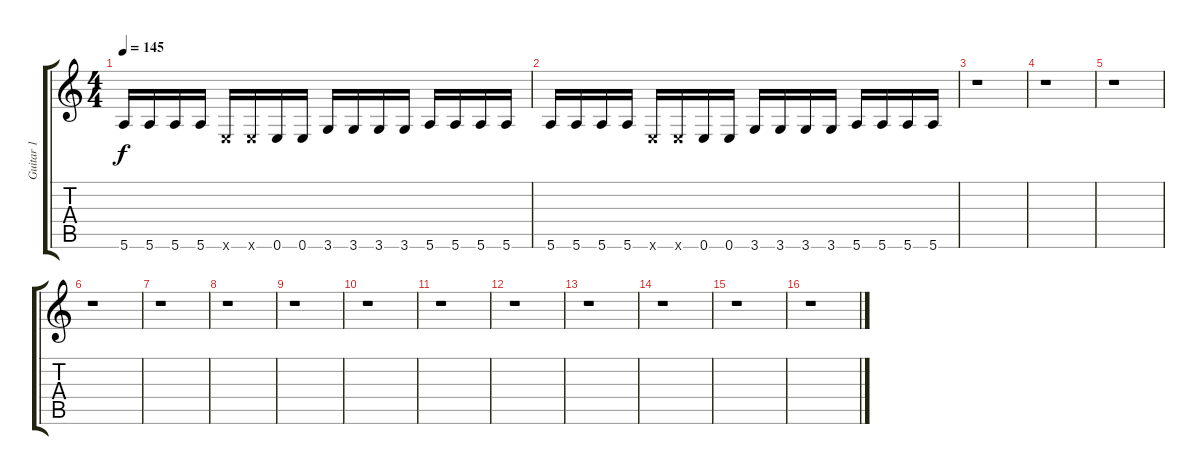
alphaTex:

\track ("Guitar 1" "Guitar 1") {instrument distortionguitar}
\staff {score tabs}
\tuning (E4 B3 G3 D3 A2 E2) {hide}
\ts (4 4)
\tempo 145
\clef g2
\ks c
5.6.16{dy f} 5.6.16 5.6.16 5.6.16 0.6{x}.16 0.6{x}.16 0.6.16 0.6.16 3.6.16 3.6.16 3.6.16 3.6.16 5.6.16 5.6.16 5.6.16 5.6.16 |
5.6.16 5.6.16 5.6.16 5.6.16 0.6{x}.16 0.6{x}.16 0.6.16 0.6.16 3.6.16 3.6.16 3.6.16 3.6.16 5.6.16 5.6.16 5.6.16 5.6.16 |
r.1 |
r.1 |
r.1 |
r.1 |
r.1 |
r.1 |
r.1 |
r.1 |
r.1 |
r.1 |
r.1 |
r.1 |
r.1 |
r.1
